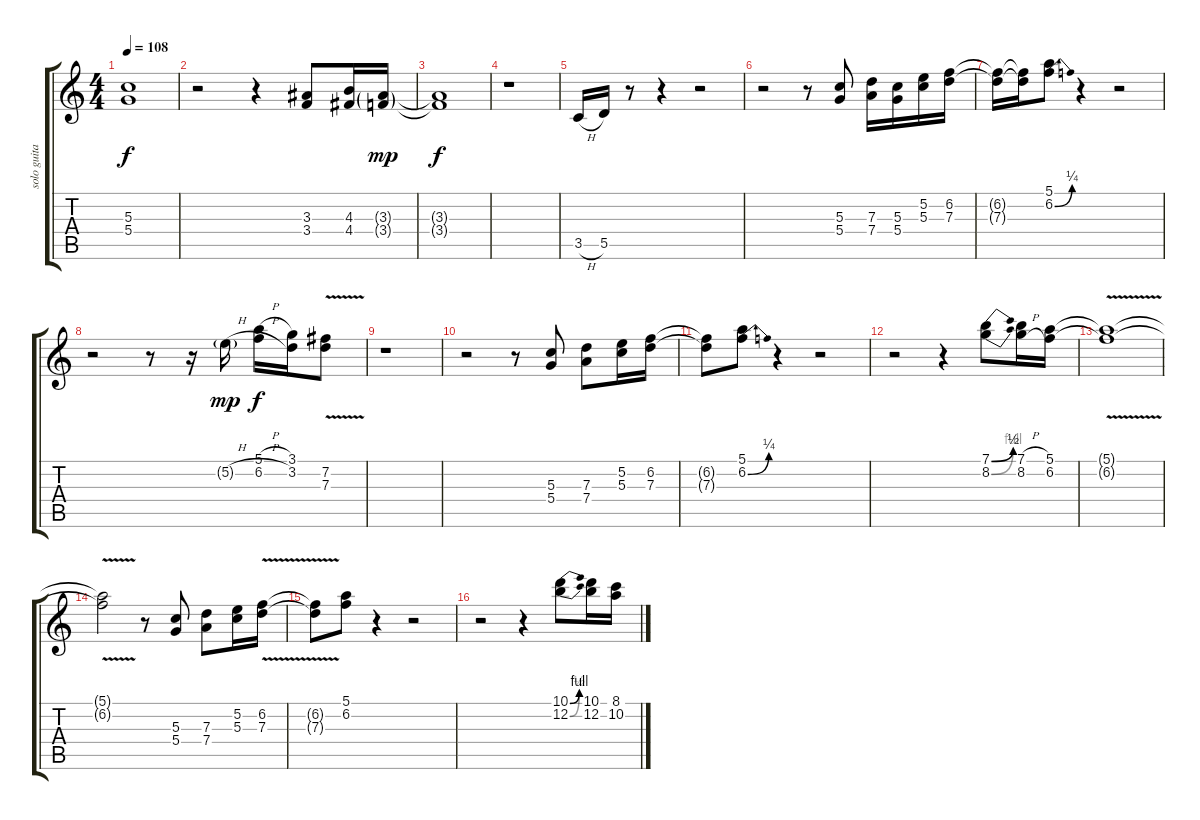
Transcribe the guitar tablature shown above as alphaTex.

\track ("solo guitar" "solo guita") {instrument electricguitarjazz}
\staff {score tabs}
\tuning (E4 B3 G3 D3 A2 E2) {hide}
\ts (4 4)
\tempo 108
\clef g2
\ks c
(5.3{t} 5.4{t}).1{dy f} |
r.2 r.4 (3.3 3.4).8 (4.3 4.4).16 (3.3{g} 3.4{g}).16{dy mp} |
(3.3{t} 3.4{t}).1{dy f} |
r.1 |
3.5{h}.16 5.5.16 r.8 r.4 r.2 |
r.2 r.8 (5.3 5.4).8 (7.3 7.4).16 (5.3 5.4).16 (5.2 5.3).16 (6.2 7.3).16 |
(6.2{t} 7.3{t}).16 (6.2{t} 7.3{t}).16 (5.1 6.2{be (bend 0 0 60 1)}).8 r.4 r.2 |
r.2 r.8 r.16 5.2{h g}.16{dy mp} (5.1{h} 6.2{h}).16{dy f} (3.1 3.2).16 (7.2{v} 7.3{v}).8 |
r.1 |
r.2 r.8 (5.3 5.4).8 (7.3 7.4).8 (5.2 5.3).16 (6.2 7.3).16 |
(6.2{t} 7.3{t}).8 (5.1 6.2{be (bend 0 0 60 1)}).8 r.4 r.2 |
r.2 r.4 (7.1{be (bend 0 0 60 2)} 8.2{be (bend 0 0 60 4)}).8 (7.1{h} 8.2{h}).16 (5.1 6.2).16 |
(5.1{v t} 6.2{v t}).1 |
(5.1{v t} 6.2{v t}).2 r.8 (5.3 5.4).8 (7.3 7.4).8 (5.2 5.3).16 (6.2{v} 7.3{v}).16 |
(6.2{t} 7.3{t}).8 (5.1 6.2).8 r.4 r.2 |
r.2 r.4 (10.1{be (bend 0 0 60 4)} 12.2{be (bend 0 0 60 2)}).8 (10.1 12.2).16 (8.1 10.2).16
